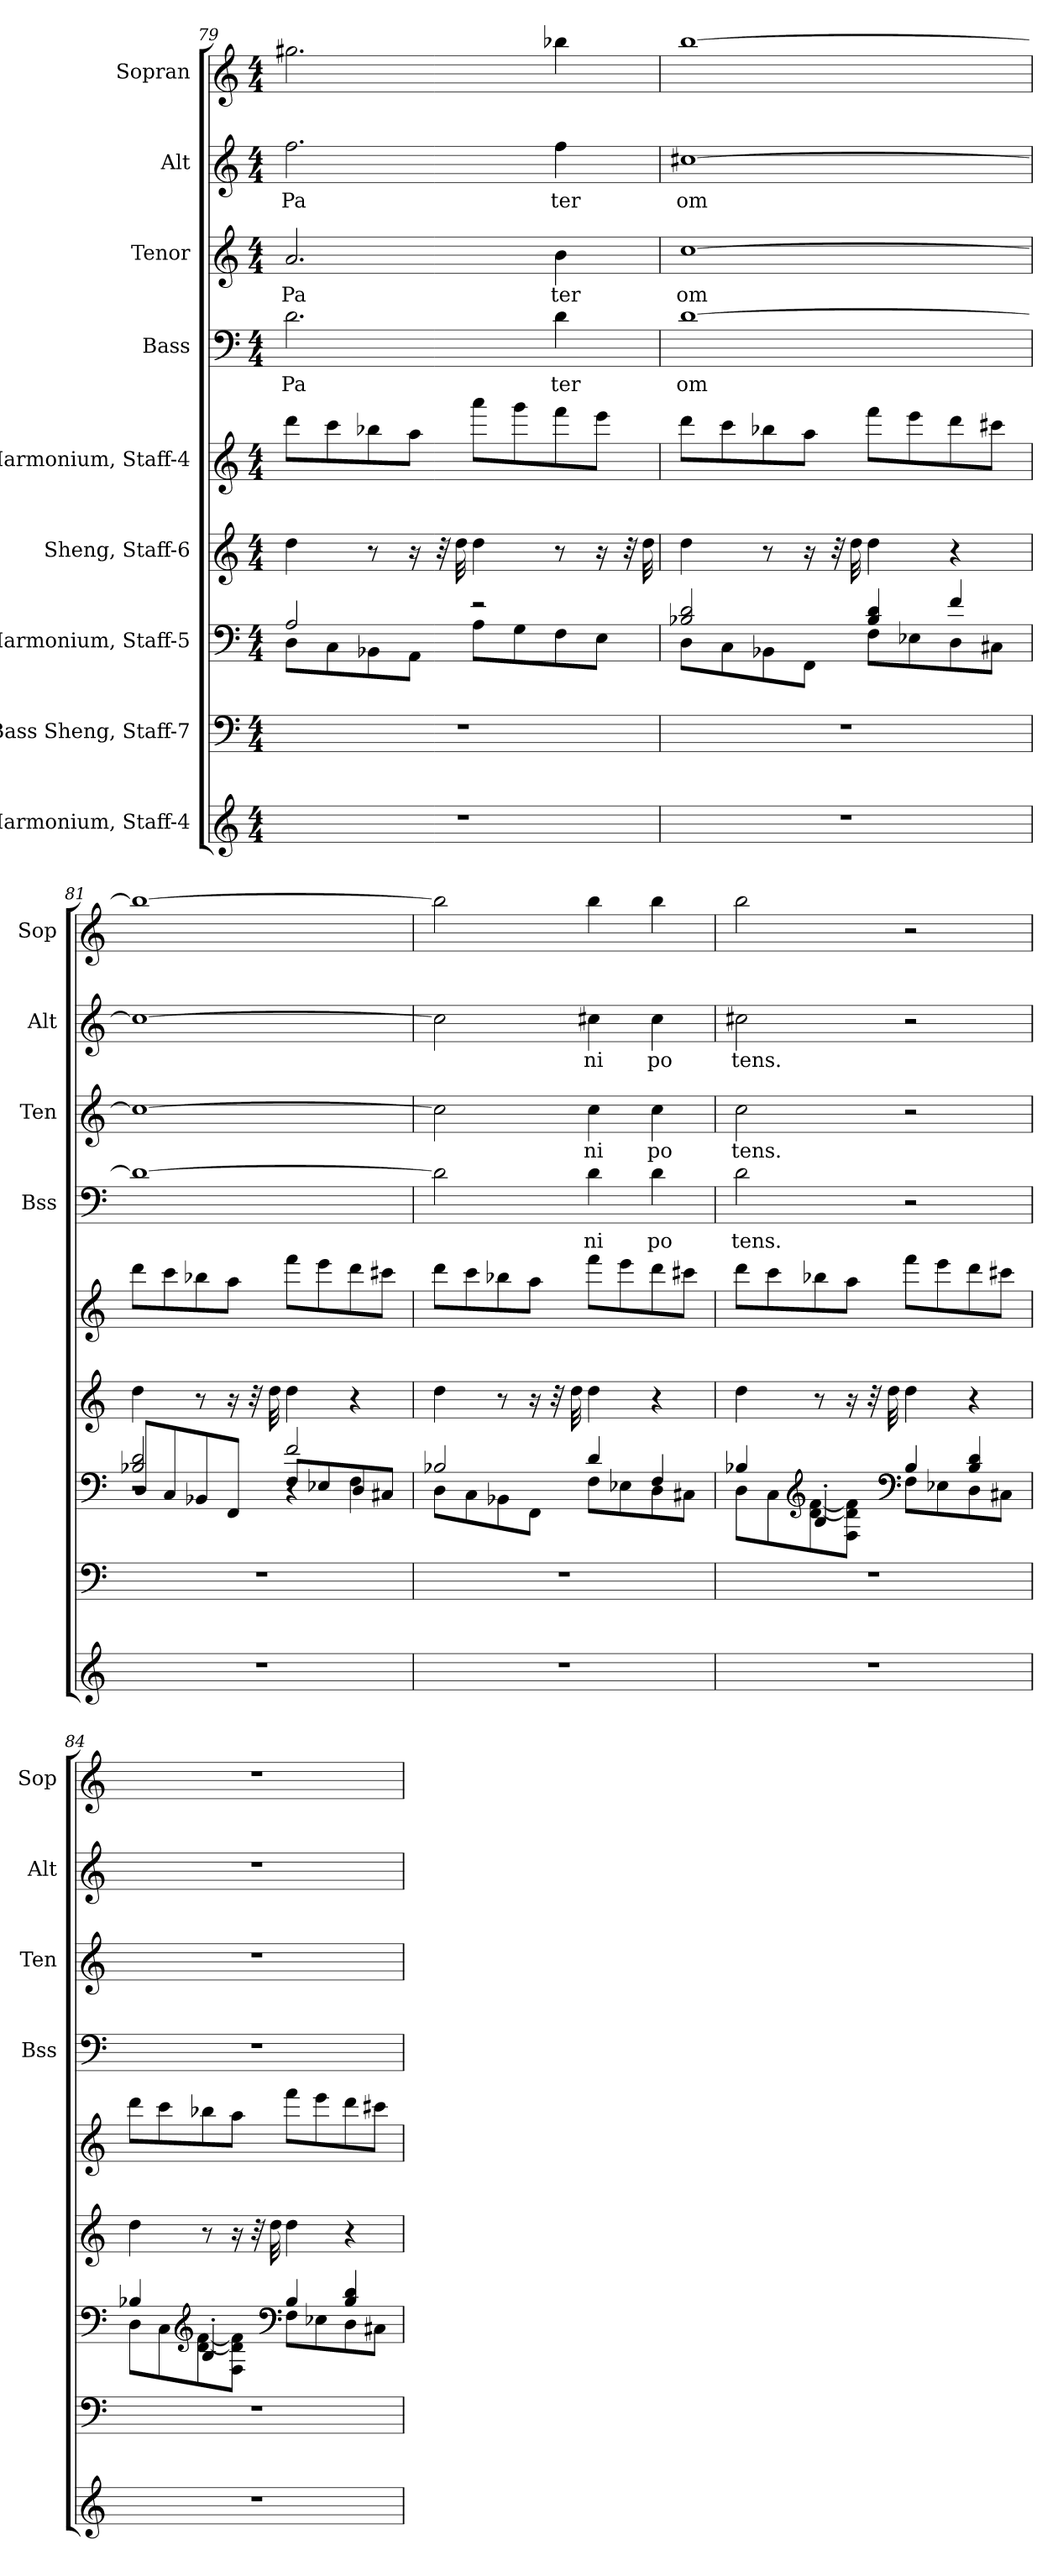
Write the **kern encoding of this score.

**kern	**kern	**kern	**kern	**kern	**kern	**text	**kern	**text	**kern	**text	**kern
*part9	*part8	*part7	*part6	*part5	*part4	*part4	*part3	*part3	*part2	*part2	*part1
*staff9	*staff8	*staff7	*staff6	*staff5	*staff4	*staff4	*staff3	*staff3	*staff2	*staff2	*staff1
*I"Harmonium, Staff-4	*I"Bass Sheng, Staff-7	*I"Harmonium, Staff-5	*I"Sheng, Staff-6	*I"Harmonium, Staff-4	*I"Bass	*	*I"Tenor	*	*I"Alt	*	*I"Sopran
*	*	*	*	*	*I'Bss	*	*I'Ten	*	*I'Alt	*	*I'Sop
!!LO:PB:g=z
*clefG2	*clefF4	*clefF4	*clefG2	*clefG2	*clefF4	*	*clefG2	*	*clefG2	*	*clefG2
*	*	*	*	*	*	*	*ITrd4c7	*	*ITrd2c3	*	*ITrd2c3
*k[]	*k[]	*k[]	*k[]	*k[]	*k[]	*	*k[b-]	*	*k[f#c#g#]	*	*k[f#c#g#]
*M4/4	*M4/4	*M4/4	*M4/4	*M4/4	*M4/4	*	*M4/4	*	*M4/4	*	*M4/4
=79	=79	=79	=79	=79	=79	=79	=79	=79	=79	=79	=79
*	*	*^	*	*	*	*	*	*	*	*	*
1r	1r	2A/	8D\L	4dd\	8ddd\L	2.d\	Pa	2.d/	Pa	2.dd\	Pa	2.ee#X\
.	.	.	8C\	.	8ccc\	.	.	.	.	.	.	.
.	.	.	8BB-X\	8r	8bb-X\	.	.	.	.	.	.	.
.	.	.	8AA\J	16r	8aa\J	.	.	.	.	.	.	.
.	.	.	.	32r	.	.	.	.	.	.	.	.
.	.	.	.	32dd\	.	.	.	.	.	.	.	.
.	.	2r	8A\L	4dd\	8aaa\L	.	.	.	.	.	.	.
.	.	.	8G\	.	8ggg\	.	.	.	.	.	.	.
.	.	.	8F\	8r	8fff\	4d\	ter	4e\	ter	4dd\	ter	4ggn\
.	.	.	8E\J	16r	8eee\J	.	.	.	.	.	.	.
.	.	.	.	32r	.	.	.	.	.	.	.	.
.	.	.	.	32dd\	.	.	.	.	.	.	.	.
=80	=80	=80	=80	=80	=80	=80	=80	=80	=80	=80	=80	=80
1r	1r	2B-X/ 2d/	8D\L	4dd\	8ddd\L	[1d	om	[1f	om	[1a#X	om	[1gg#
.	.	.	8C\	.	8ccc\	.	.	.	.	.	.	.
.	.	.	8BB-X\	8r	8bb-X\	.	.	.	.	.	.	.
.	.	.	8FF\J	16r	8aa\J	.	.	.	.	.	.	.
.	.	.	.	32r	.	.	.	.	.	.	.	.
.	.	.	.	32dd\	.	.	.	.	.	.	.	.
.	.	4B-/ 4d/	8F\L	4dd\	8fff\L	.	.	.	.	.	.	.
.	.	.	8E-X\	.	8eee\	.	.	.	.	.	.	.
.	.	4f/	8D\	4r	8ddd\	.	.	.	.	.	.	.
.	.	.	8C#X\J	.	8ccc#X\J	.	.	.	.	.	.	.
=81	=81	=81	=81	=81	=81	=81	=81	=81	=81	=81	=81	=81
*	*	*	*^	*	*	*	*	*	*	*	*	*
1r	1r	2B-X/ 2d/	2r	8D/L	4dd\	8ddd\L	1d_	.	1f_	.	1a#_	.	1gg#_
.	.	.	.	8C/	.	8ccc\	.	.	.	.	.	.	.
.	.	.	.	8BB-X/	8r	8bb-X\	.	.	.	.	.	.	.
.	.	.	.	8FF/J	16r	8aa\J	.	.	.	.	.	.	.
.	.	.	.	.	32r	.	.	.	.	.	.	.	.
.	.	.	.	.	32dd\	.	.	.	.	.	.	.	.
.	.	2f/	4r	8F/L	4dd\	8fff\L	.	.	.	.	.	.	.
.	.	.	.	8E-X/	.	8eee\	.	.	.	.	.	.	.
.	.	.	4F\	8D/	4r	8ddd\	.	.	.	.	.	.	.
.	.	.	.	8C#X/J	.	8ccc#X\J	.	.	.	.	.	.	.
*	*	*	*v	*v	*	*	*	*	*	*	*	*	*
!!LO:PB:g=z
=82	=82	=82	=82	=82	=82	=82	=82	=82	=82	=82	=82	=82
1r	1r	2B-X/	8D\L	4dd\	8ddd\L	2d\]	.	2f\]	.	2a#\]	.	2gg#\]
.	.	.	8C\	.	8ccc\	.	.	.	.	.	.	.
.	.	.	8BB-X\	8r	8bb-X\	.	.	.	.	.	.	.
.	.	.	8FF\J	16r	8aa\J	.	.	.	.	.	.	.
.	.	.	.	32r	.	.	.	.	.	.	.	.
.	.	.	.	32dd\	.	.	.	.	.	.	.	.
.	.	4d/	8F\L	4dd\	8fff\L	4d\	ni	4f\	ni	4a#X\	ni	4gg#\
.	.	.	8E-X\	.	8eee\	.	.	.	.	.	.	.
.	.	4F/	8D\	4r	8ddd\	4d\	po	4f\	po	4a#\	po	4gg#\
.	.	.	8C#X\J	.	8ccc#X\J	.	.	.	.	.	.	.
=83	=83	=83	=83	=83	=83	=83	=83	=83	=83	=83	=83	=83
1r	1r	4B-X/	8D\L	4dd\	8ddd\L	2d\	tens.	2f\	tens.	2a#X\	tens.	2gg#\
.	.	.	8C\	.	8ccc\	.	.	.	.	.	.	.
*	*	*clefG2	*	*	*	*	*	*	*	*	*	*
.	.	4B-'/	[8d\ [8f\	8r	8bb-X\	.	.	.	.	.	.	.
.	.	.	8F\ 8d\] 8f\]J	16r	8aa\J	.	.	.	.	.	.	.
.	.	.	.	32r	.	.	.	.	.	.	.	.
.	.	.	.	32dd\	.	.	.	.	.	.	.	.
*	*	*clefF4	*	*	*	*	*	*	*	*	*	*
.	.	4B-/	8F\L	4dd\	8fff\L	2r	.	2r	.	2r	.	2r
.	.	.	8E-X\	.	8eee\	.	.	.	.	.	.	.
.	.	4B-/ 4d/	8D\	4r	8ddd\	.	.	.	.	.	.	.
.	.	.	8C#X\J	.	8ccc#X\J	.	.	.	.	.	.	.
!!LO:PB:g=z
=84	=84	=84	=84	=84	=84	=84	=84	=84	=84	=84	=84	=84
1r	1r	4B-X/	8D\L	4dd\	8ddd\L	1r	.	1r	.	1r	.	1r
.	.	.	8C\	.	8ccc\	.	.	.	.	.	.	.
*	*	*clefG2	*	*	*	*	*	*	*	*	*	*
.	.	4B-'/	[8d\ [8f\	8r	8bb-X\	.	.	.	.	.	.	.
.	.	.	8F\ 8d\] 8f\]J	16r	8aa\J	.	.	.	.	.	.	.
.	.	.	.	32r	.	.	.	.	.	.	.	.
.	.	.	.	32dd\	.	.	.	.	.	.	.	.
*	*	*clefF4	*	*	*	*	*	*	*	*	*	*
.	.	4B-/	8F\L	4dd\	8fff\L	.	.	.	.	.	.	.
.	.	.	8E-X\	.	8eee\	.	.	.	.	.	.	.
.	.	4B-/ 4d/	8D\	4r	8ddd\	.	.	.	.	.	.	.
.	.	.	8C#X\J	.	8ccc#X\J	.	.	.	.	.	.	.
*	*	*v	*v	*	*	*	*	*	*	*	*	*
=	=	=	=	=	=	=	=	=	=	=	=
*-	*-	*-	*-	*-	*-	*-	*-	*-	*-	*-	*-
